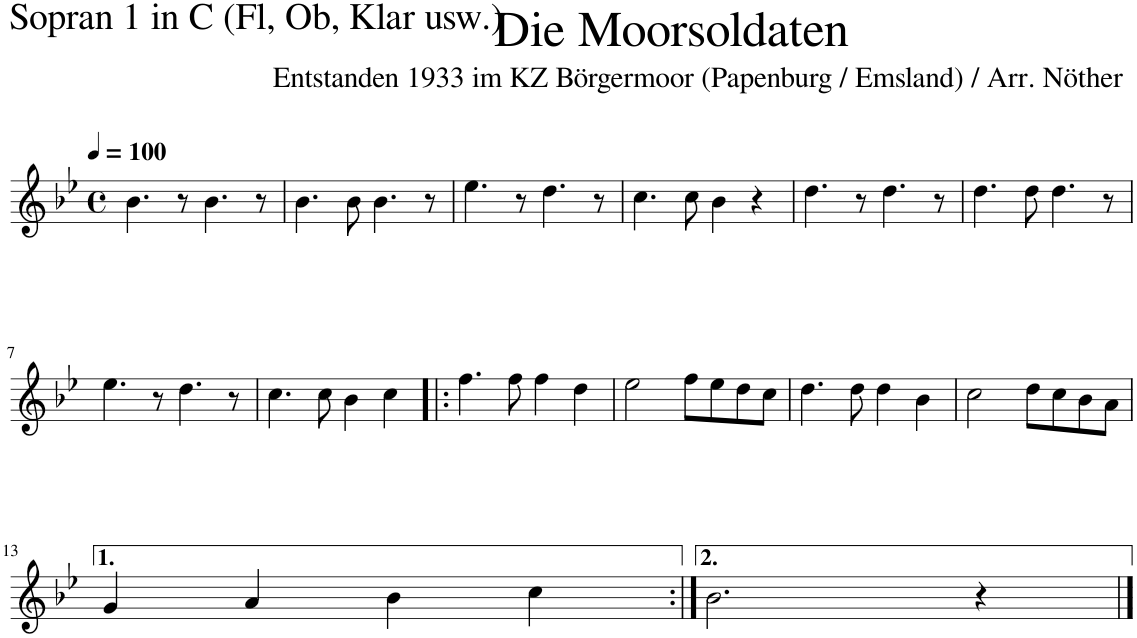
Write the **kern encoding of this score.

**kern
*part1
*staff1
*I"Sopran 1 (Fl, Ob, Klar usw.)
*I'Sopran 1
*clefG2
*k[b-e-]
*M4/4
*met(c)
*MM100
=1
4.b-\
8r
4.b-\
8r
=2
4.b-\
8b-\
4.b-\
8r
=3
4.ee-\
8r
4.dd\
8r
=4
4.cc\
8cc\
4b-\
4r
=5
4.dd\
8r
4.dd\
8r
=6
4.dd\
8dd\
4.dd\
8r
!!LO:LB:g=z
=7
4.ee-\
8r
4.dd\
8r
=8
4.cc\
8cc\
4b-\
4cc\
=9!|:
4.ff\
8ff\
4ff\
4dd\
=10
2ee-\
8ff\L
8ee-\
8dd\
8cc\J
=11
4.dd\
8dd\
4dd\
4b-\
=12
2cc\
8dd\L
8cc\
8b-\
8a\J
!!LO:LB:g=z
=13
4g/
4a/
4b-\
4cc\
=14:|!
2.b-\
4r
==
*-
